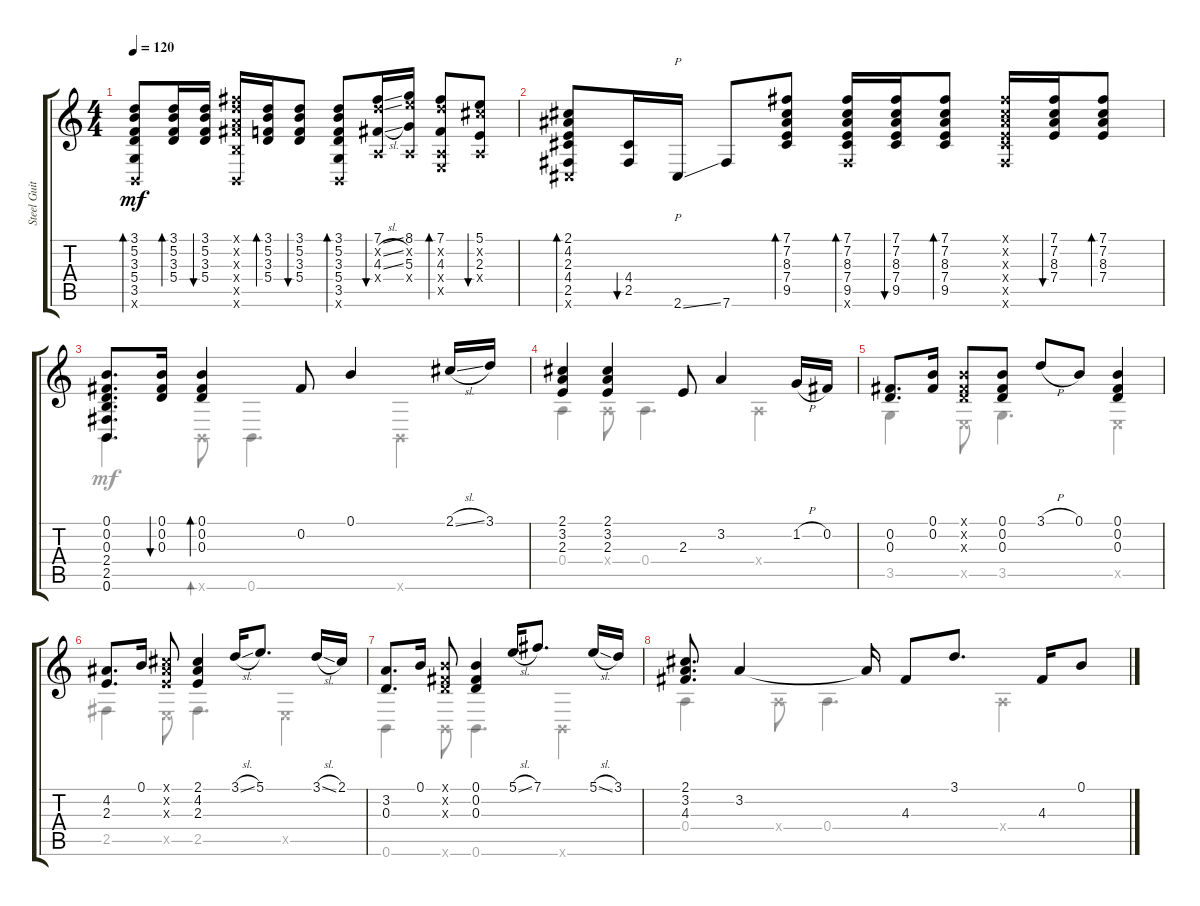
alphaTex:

\track ("Steel Guitar" "Steel Guit") {instrument acousticguitarsteel}
\staff {score tabs}
\tuning (B3 Gb3 D3 A2 E2 B1) {hide}
\voice
\ts (4 4)
\tempo 120
\clef g2
\ks c
(3.1 5.2 3.3 5.4 3.5 0.6{x}).8{bd 30 dy mf} (3.1 5.2 3.3 5.4).16{bd 30} (3.1 5.2 3.3 5.4).16{bu 30} (7.1{x} 8.2{x} 7.3{x} 9.4{x} 7.5{x} 0.6{x}).16 (3.1 5.2 3.3 5.4).16{bd 30} (3.1 5.2 3.3 5.4).8{bu 30} (3.1 5.2 3.3 5.4 3.5 0.6{x}).8{bd 30} (7.1{ss} 8.2{sl x} 4.3{sl} 0.4{x}).16{bu 30} (8.1 10.2{x} 5.3 0.4{x}).16 (7.1 8.2{x} 4.3 0.4{x} 0.5{x}).8{bd 30} (5.1 7.2{x} 2.3 0.4{x}).8{bu 30} |
(2.1 4.2 2.3 4.4 2.5 2.6{x}).8{bd 30} (4.4 2.5).16{bu 30} 2.6{ss}.16{p} 7.6.8 (7.1 7.2 8.3 7.4 9.5).8{bd 30} (7.1 7.2 8.3 7.4 9.5 7.6{x}).16{bd 30} (7.1 7.2 8.3 7.4 9.5).16{bu 30} (7.1 7.2 8.3 7.4 9.5).8{bd 30} (7.1{x} 7.2{x} 8.3{x} 7.4{x} 9.5{x} 7.6{x}).16 (7.1 7.2 8.3 7.4).16{bu 30} (7.1 7.2 8.3 7.4).8{bd 30} |
(0.1 0.2 0.3 2.4 2.5 0.6).8{d} (0.1 0.2 0.3).16{bu 30} (0.1 0.2 0.3).4{bd 30} 0.2.8 0.1.4 2.1{sl}.16 3.1.16 |
(2.1 3.2 2.3).4 (2.1 3.2 2.3).4 2.3.8 3.2.4 1.2{h}.16 0.2.16 |
(0.2 0.3).8{d} (0.1 0.2).16 (0.1{x} 0.2{x} 0.3{x}).8 (0.1 0.2 0.3).8 3.1{h}.8 0.1.8 (0.1 0.2 0.3).4 |
(4.2 2.3).8{d} 0.1.16 (2.1{x} 4.2{x} 2.3{x}).8 (2.1 4.2 2.3).4 3.1{sl}.16 5.1.8{d} 3.1{sl}.16 2.1.16 |
(3.2 0.3).8{d} 0.1.16 (0.1{x} 0.2{x} 0.3{x}).8 (0.1 0.2 0.3).4 5.1{sl}.16 7.1.8{d} 5.1{sl}.16 3.1.16 |
(2.1 3.2 4.3).8{d} 3.2.4 3.2{t}.16 4.3.8 3.1.8{d} 4.3.16 0.1.8
\voice
\clef g2
\ottava regular
\simile none
\ks c
|
|
0.6.4 0.6{x}.8{bd 30} 0.6.4{d} 0.6{x}.4 |
0.4.4 0.4{x}.8 0.4.4{d} 0.4{x}.4 |
3.5.4 0.5{x}.8 3.5.4{d} 0.5{x}.4 |
2.5.4 0.5{x}.8 2.5.4{d} 0.5{x}.4 |
0.6.4 0.6{x}.8 0.6.4{d} 0.6{x}.4 |
0.4.4 0.4{x}.8 0.4.4{d} 0.4{x}.4
